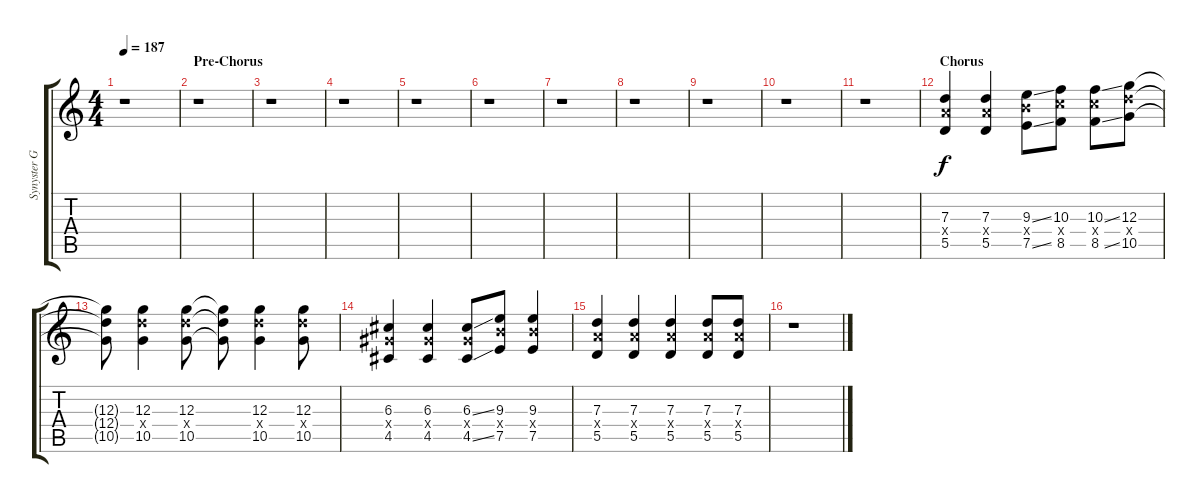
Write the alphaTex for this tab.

\track ("Synyster Gates (Neutral Lead)" "Synyster G") {instrument distortionguitar}
\staff {score tabs}
\tuning (E4 B3 G3 D3 A2 D2) {hide}
\ts (4 4)
\tempo 187
\clef g2
\ks c
r.1{dy f} |
\section ("" "Pre-Chorus")
r.1 |
r.1 |
r.1 |
r.1 |
r.1 |
r.1 |
r.1 |
r.1 |
r.1 |
r.1 |
\section ("" "Chorus")
(7.3 7.4{x} 5.5).4 (7.3 7.4{x} 5.5).4 (9.3{ss} 9.4{x} 7.5{ss}).8 (10.3 10.4{x} 8.5).8 (10.3{ss} 10.4{x} 8.5{ss}).8 (12.3 12.4{x} 10.5).8 |
(12.3{t} 12.4{t} 10.5{t}).8 (12.3 12.4{x} 10.5).4 (12.3 12.4{x} 10.5).8 (12.3{t} 12.4{t} 10.5{t}).8 (12.3 12.4{x} 10.5).4 (12.3 12.4{x} 10.5).8 |
(6.3 6.4{x} 4.5).4 (6.3 6.4{x} 4.5).4 (6.3{ss} 6.4{x} 4.5{ss}).8 (9.3 9.4{x} 7.5).8 (9.3 9.4{x} 7.5).4 |
(7.3 7.4{x} 5.5).4 (7.3 7.4{x} 5.5).4 (7.3 7.4{x} 5.5).4 (7.3 7.4{x} 5.5).8 (7.3 7.4{x} 5.5).8 |
r.1
